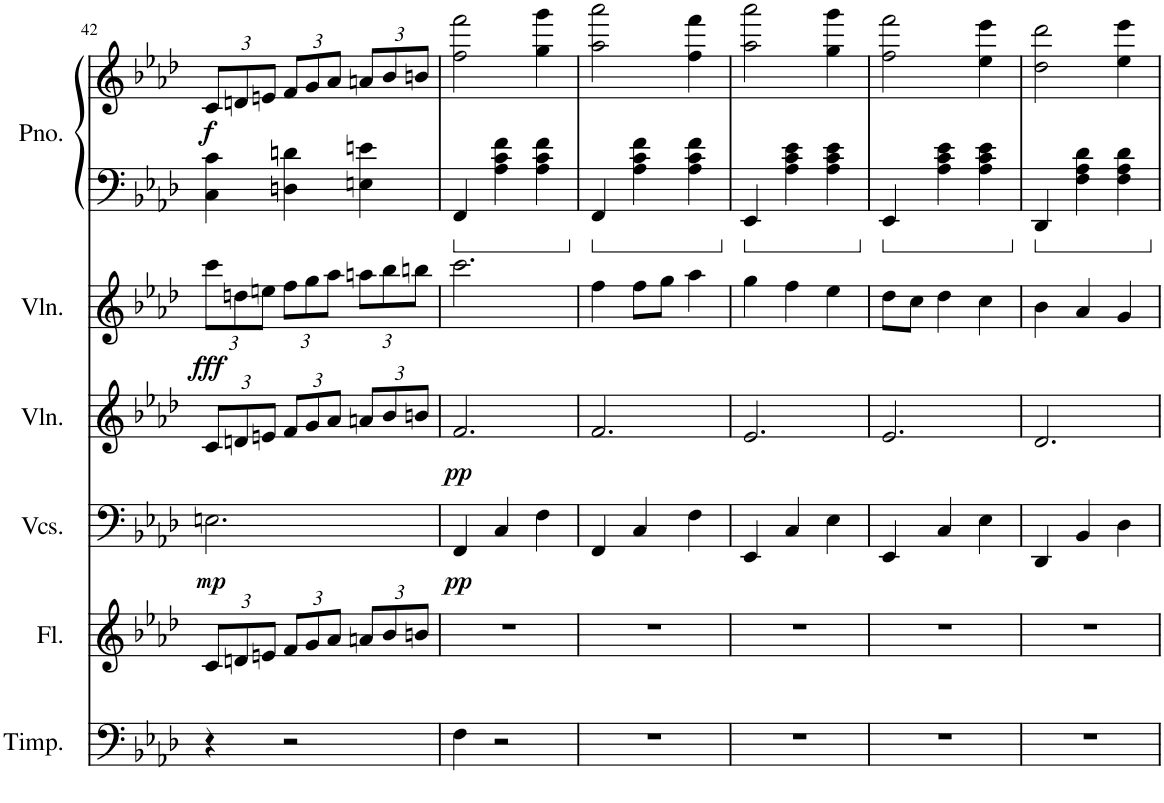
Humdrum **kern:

**kern	**kern	**kern	**dynam	**kern	**dynam	**kern	**dynam	**kern	**kern	**dynam
*part6	*part5	*part4	*part4	*part3	*part3	*part2	*part2	*part1	*part1	*part1
*staff7	*staff6	*staff5	*staff5	*staff4	*staff4	*staff3	*staff3	*staff2	*staff1	*staff1/2
*I"Timpani	*I"Flute	*I"Violoncellos	*	*I"Violin II	*	*I"Violin I	*	*I"Piano	*	*
*I'Timp.	*I'Fl.	*I'Vcs.	*	*I'Vln.	*	*I'Vln.	*	*I'Pno.	*	*
!!LO:PB:g=z
*clefF4	*clefG2	*clefF4	*	*clefG2	*	*clefG2	*	*clefF4	*clefG2	*
*k[b-e-a-d-]	*k[b-e-a-d-]	*k[b-e-a-d-]	*	*k[b-e-a-d-]	*	*k[b-e-a-d-]	*	*k[b-e-a-d-]	*k[b-e-a-d-]	*
*M3/4	*M3/4	*M3/4	*	*M3/4	*	*M3/4	*	*M3/4	*M3/4	*
*	*Xbrackettup	*	*	*Xbrackettup	*	*Xbrackettup	*	*	*Xbrackettup	*
=42	=42	=42	=42	=42	=42	=42	=42	=42	=42	=42
!	!	!	!LO:DY:b	!	!	!	!LO:DY:b	!	!	!LO:DY:b
4r	12c/L	2.En\	mp	12c/L	.	12ccc\L	fff	4C\ 4c\	12c/L	f
.	12dn/	.	.	12dn/	.	12ddn\	.	.	12dn/	.
.	12en/J	.	.	12en/J	.	12een\J	.	.	12en/J	.
2r	12f/L	.	.	12f/L	.	12ff\L	.	4Dn\ 4dn\	12f/L	.
.	12g/	.	.	12g/	.	12gg\	.	.	12g/	.
.	12a-/J	.	.	12a-/J	.	12aa-\J	.	.	12a-/J	.
.	12an/L	.	.	12an/L	.	12aan\L	.	4En\ 4en\	12an/L	.
.	12b-/	.	.	12b-/	.	12bb-\	.	.	12b-/	.
.	12bn/J	.	.	12bn/J	.	12bbn\J	.	.	12bn/J	.
=43	=43	=43	=43	=43	=43	=43	=43	=43	=43	=43
!	!	!	!LO:DY:b	!	!LO:DY:b	!	!	!	!	!
4F\	2.r	4FF/	pp	2.f/	pp	2.ccc\	.	4FF/	2ff\ 2fff\	.
2r	.	4C/	.	.	.	.	.	4A-\ 4c\ 4f\	.	.
.	.	4F\	.	.	.	.	.	4A-\ 4c\ 4f\	4gg\ 4ggg\	.
=44	=44	=44	=44	=44	=44	=44	=44	=44	=44	=44
2.r	2.r	4FF/	.	2.f/	.	4ff\	.	4FF/	2aa-\ 2aaa-\	.
.	.	4C/	.	.	.	8ff\L	.	4A-\ 4c\ 4f\	.	.
.	.	.	.	.	.	8gg\J	.	.	.	.
.	.	4F\	.	.	.	4aa-\	.	4A-\ 4c\ 4f\	4ff\ 4fff\	.
=45	=45	=45	=45	=45	=45	=45	=45	=45	=45	=45
2.r	2.r	4EE-/	.	2.e-/	.	4gg\	.	4EE-/	2aa-\ 2aaa-\	.
.	.	4C/	.	.	.	4ff\	.	4A-\ 4c\ 4e-\	.	.
.	.	4E-\	.	.	.	4ee-\	.	4A-\ 4c\ 4e-\	4gg\ 4ggg\	.
=46	=46	=46	=46	=46	=46	=46	=46	=46	=46	=46
2.r	2.r	4EE-/	.	2.e-/	.	8dd-\L	.	4EE-/	2ff\ 2fff\	.
.	.	.	.	.	.	8cc\J	.	.	.	.
.	.	4C/	.	.	.	4dd-\	.	4A-\ 4c\ 4e-\	.	.
.	.	4E-\	.	.	.	4cc\	.	4A-\ 4c\ 4e-\	4ee-\ 4eee-\	.
=47	=47	=47	=47	=47	=47	=47	=47	=47	=47	=47
2.r	2.r	4DD-/	.	2.d-/	.	4b-\	.	4DD-/	2dd-\ 2ddd-\	.
.	.	4BB-/	.	.	.	4a-/	.	4F\ 4A-\ 4d-\	.	.
.	.	4D-\	.	.	.	4g/	.	4F\ 4A-\ 4d-\	4ee-\ 4eee-\	.
=	=	=	=	=	=	=	=	=	=	=
*-	*-	*-	*-	*-	*-	*-	*-	*-	*-	*-
